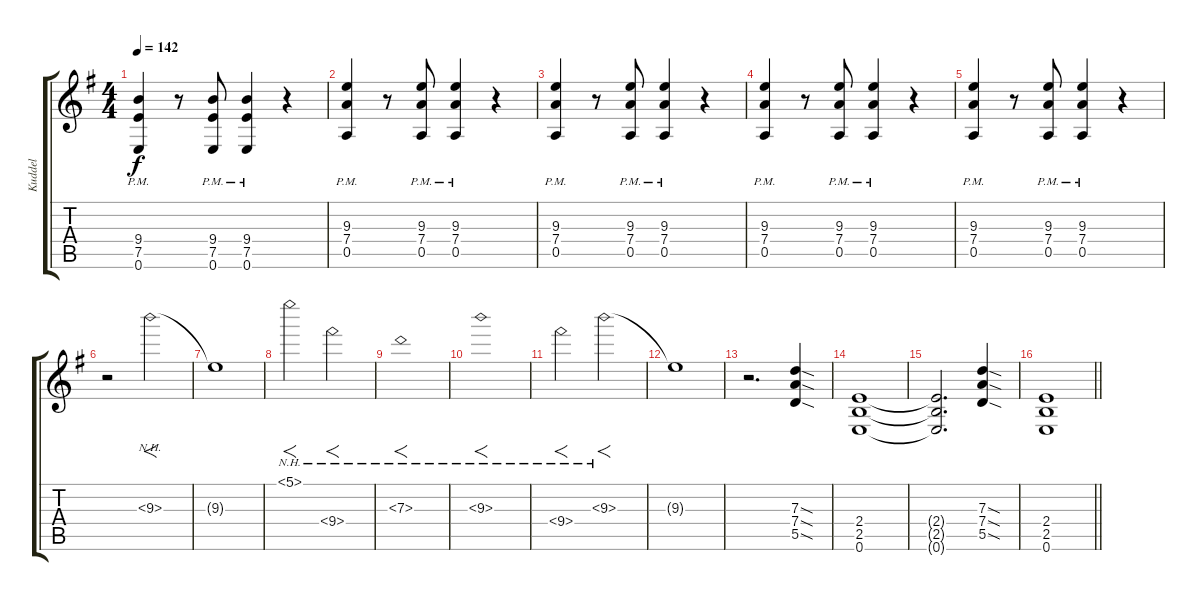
\track ("Kuddel" "Kuddel") {instrument overdrivenguitar}
\staff {score tabs}
\tuning (E4 B3 G3 D3 A2 E2) {hide}
\ts (4 4)
\tempo 142
\clef g2
\ks g
(9.4{pm} 7.5{pm} 0.6{pm}).4{dy f} r.8 (9.4{pm} 7.5{pm} 0.6{pm}).8 (9.4{pm} 7.5{pm} 0.6{pm}).4 r.4 |
(9.3{pm} 7.4{pm} 0.5{pm}).4 r.8 (9.3{pm} 7.4{pm} 0.5{pm}).8 (9.3{pm} 7.4{pm} 0.5{pm}).4 r.4 |
(9.3{pm} 7.4{pm} 0.5{pm}).4 r.8 (9.3{pm} 7.4{pm} 0.5{pm}).8 (9.3{pm} 7.4{pm} 0.5{pm}).4 r.4 |
(9.3{pm} 7.4{pm} 0.5{pm}).4 r.8 (9.3{pm} 7.4{pm} 0.5{pm}).8 (9.3{pm} 7.4{pm} 0.5{pm}).4 r.4 |
(9.3{pm} 7.4{pm} 0.5{pm}).4 r.8 (9.3{pm} 7.4{pm} 0.5{pm}).8 (9.3{pm} 7.4{pm} 0.5{pm}).4 r.4 |
r.2 9.3{nh}.2{f} |
9.3{t}.1 |
5.1{nh}.2{f} 9.4{nh}.2{f} |
7.3{nh}.1{f} |
9.3{nh}.1{f} |
9.4{nh}.2{f} 9.3{nh}.2{f} |
9.3{t}.1 |
r.2{d} (7.3{sod} 7.4{sod} 5.5{sod}).4 |
(2.4 2.5 0.6).1 |
(2.4{t} 2.5{t} 0.6{t}).2{d} (7.3{sod} 7.4{sod} 5.5{sod}).4 |
\barLineRight lightlight
(2.4 2.5 0.6).1
